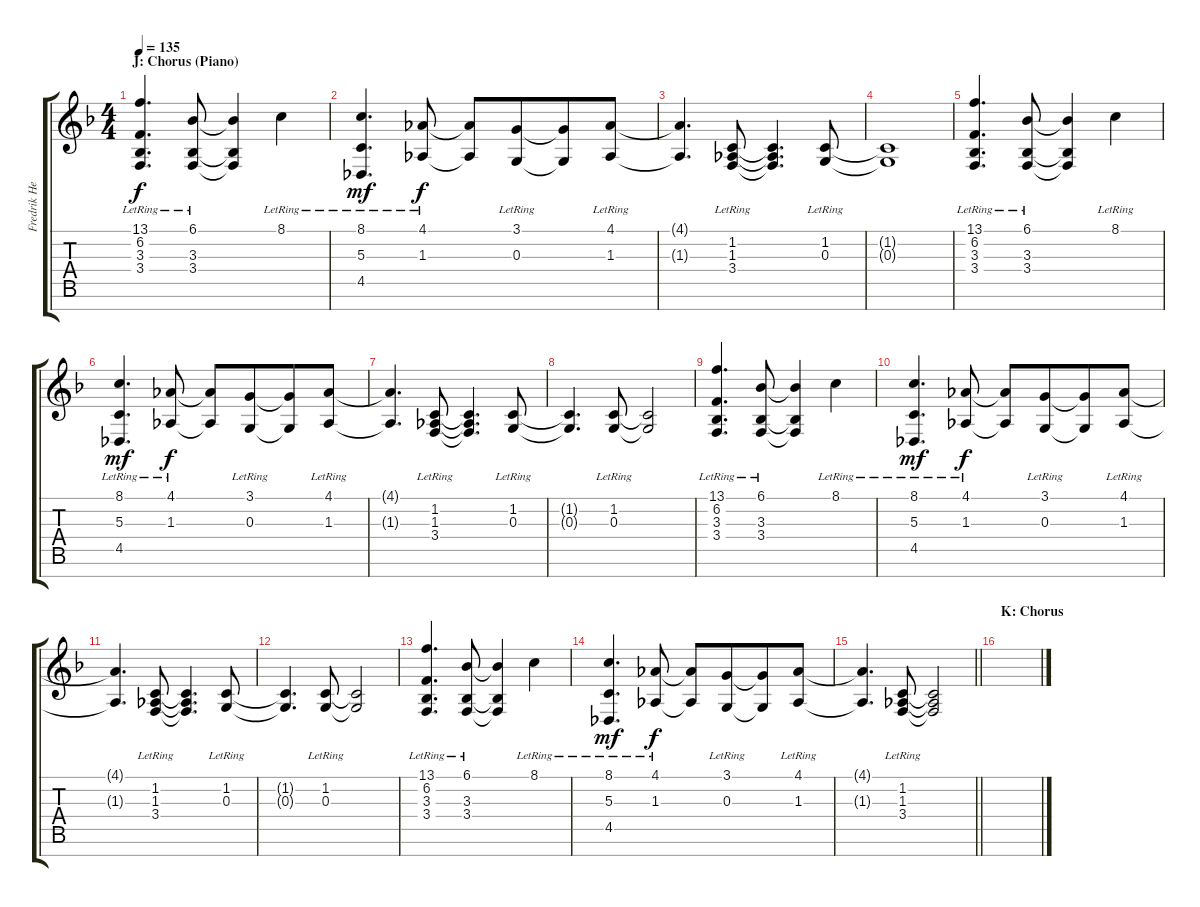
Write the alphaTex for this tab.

\track ("Fredrik Hermanson" "Fredrik He") {instrument acousticgrandpiano}
\staff {score tabs}
\tuning (E4 B3 G3 D3 A2 E2 B1) {hide}
\ts (4 4)
\section ("" "J: Chorus (Piano)")
\tempo 135
\clef g2
\ks dminor
(13.1{lr} 6.2{lr} 3.3{lr} 3.4{lr}).4{d dy f volume 13} (6.1{lr} 3.3{lr} 3.4{lr}).8 (6.1{t} 3.3{t} 3.4{t}).4 8.1{lr}.4 |
(8.1{lr} 5.3{lr} 4.5{lr}).4{d dy mf} (4.1{lr} 1.3{lr}).8{dy f} (4.1{t} 1.3{t}).8 (3.1{lr} 0.3{lr}).8{beam merge} (3.1{t} 0.3{t}).8 (4.1{lr} 1.3{lr}).8 |
(4.1{t} 1.3{t}).4{d} (1.2{lr} 1.3{lr} 3.4{lr}).8 (1.2{t} 1.3{t} 3.4{t}).4{d} (1.2{lr} 0.3{lr}).8{beam Up} |
(1.2{t} 0.3{t}).1 |
(13.1{lr} 6.2{lr} 3.3{lr} 3.4{lr}).4{d} (6.1{lr} 3.3{lr} 3.4{lr}).8 (6.1{t} 3.3{t} 3.4{t}).4 8.1{lr}.4 |
(8.1{lr} 5.3{lr} 4.5{lr}).4{d dy mf} (4.1{lr} 1.3{lr}).8{dy f} (4.1{t} 1.3{t}).8 (3.1{lr} 0.3{lr}).8{beam merge} (3.1{t} 0.3{t}).8 (4.1{lr} 1.3{lr}).8 |
(4.1{t} 1.3{t}).4{d} (1.2{lr} 1.3{lr} 3.4{lr}).8 (1.2{t} 1.3{t} 3.4{t}).4{d} (1.2{lr} 0.3{lr}).8{beam Up} |
(1.2{t} 0.3{t}).4{d beam Up} (1.2{lr} 0.3{lr}).8{beam Up} (1.2{t} 0.3{t}).2{beam Up} |
(13.1{lr} 6.2{lr} 3.3{lr} 3.4{lr}).4{d} (6.1{lr} 3.3{lr} 3.4{lr}).8 (6.1{t} 3.3{t} 3.4{t}).4 8.1{lr}.4 |
(8.1{lr} 5.3{lr} 4.5{lr}).4{d dy mf} (4.1{lr} 1.3{lr}).8{dy f} (4.1{t} 1.3{t}).8 (3.1{lr} 0.3{lr}).8{beam merge} (3.1{t} 0.3{t}).8 (4.1{lr} 1.3{lr}).8 |
(4.1{t} 1.3{t}).4{d} (1.2{lr} 1.3{lr} 3.4{lr}).8 (1.2{t} 1.3{t} 3.4{t}).4{d} (1.2{lr} 0.3{lr}).8{beam Up} |
(1.2{t} 0.3{t}).4{d beam Up} (1.2{lr} 0.3{lr}).8{beam Up} (1.2{t} 0.3{t}).2{beam Up} |
(13.1{lr} 6.2{lr} 3.3{lr} 3.4{lr}).4{d} (6.1{lr} 3.3{lr} 3.4{lr}).8 (6.1{t} 3.3{t} 3.4{t}).4 8.1{lr}.4 |
(8.1{lr} 5.3{lr} 4.5{lr}).4{d dy mf} (4.1{lr} 1.3{lr}).8{dy f} (4.1{t} 1.3{t}).8 (3.1{lr} 0.3{lr}).8{beam merge} (3.1{t} 0.3{t}).8 (4.1{lr} 1.3{lr}).8 |
\barLineRight lightlight
(4.1{t} 1.3{t}).4{d} (1.2{lr} 1.3{lr} 3.4{lr}).8 (1.2{t} 1.3{t} 3.4{t}).2 |
\section ("" "K: Chorus")
